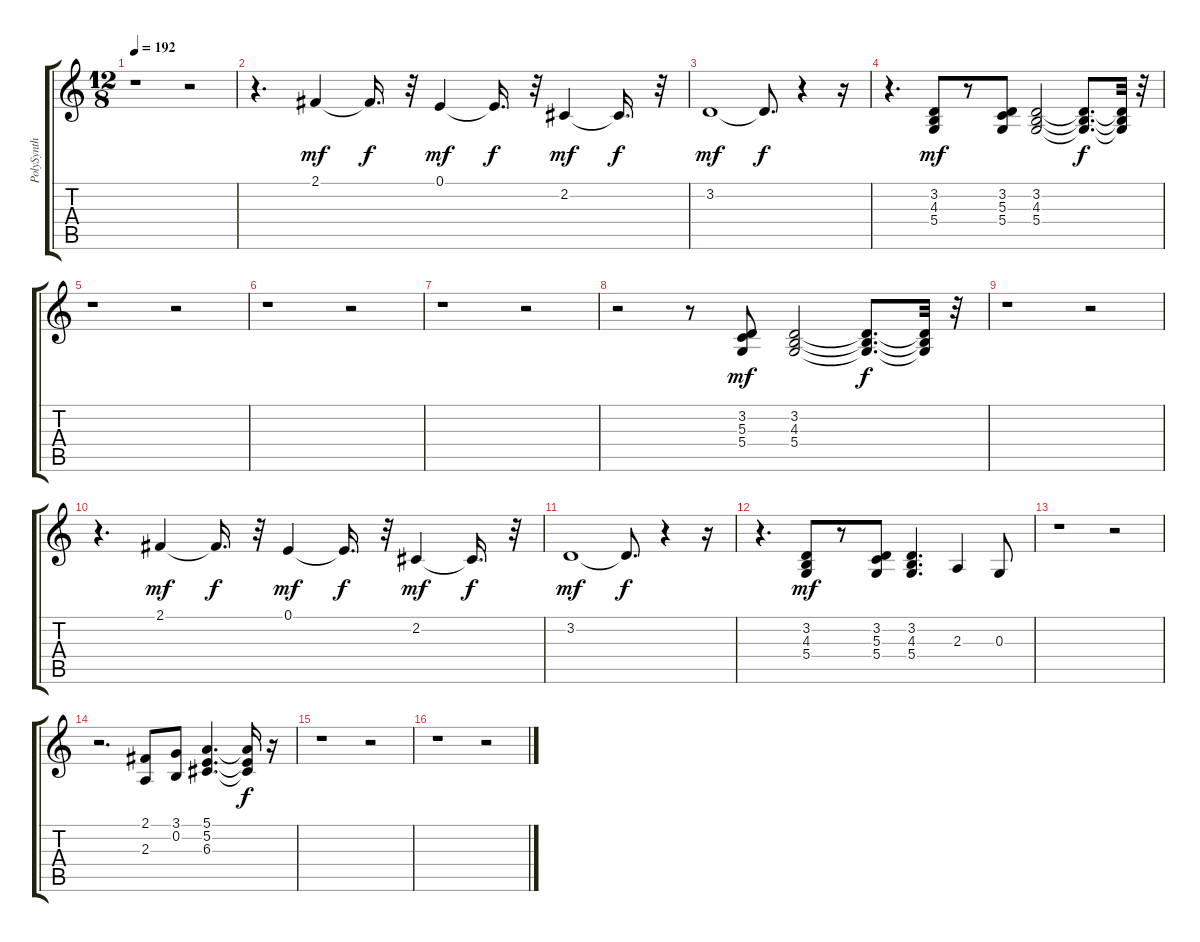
\track ("PolySynth" "PolySynth") {instrument pad3polysynth}
\staff {score tabs}
\tuning (E4 B3 G3 D3 A2 E2) {hide}
\ts (12 8)
\tempo 192
\clef g2
\ks c
r.1{dy f} r.2 |
r.4{d} 2.1.4{dy mf} 2.1{t}.16{d dy f} r.32 0.1.4{dy mf} 0.1{t}.16{d dy f} r.32 2.2.4{dy mf} 2.2{t}.16{d dy f} r.32 |
3.2.1{dy mf} 3.2{t}.8{d dy f} r.4 r.16 |
r.4{d} (3.2 4.3 5.4).8{dy mf} r.8 (3.2 5.3 5.4).8 (3.2 4.3 5.4).2 (3.2{t} 4.3{t} 5.4{t}).8{d dy f} (3.2{t} 4.3{t} 5.4{t}).32 r.32 |
r.1 r.2 |
r.1 r.2 |
r.1 r.2 |
r.2 r.8 (3.2 5.3 5.4).8{dy mf} (3.2 4.3 5.4).2 (3.2{t} 4.3{t} 5.4{t}).8{d dy f} (3.2{t} 4.3{t} 5.4{t}).32 r.32 |
r.1 r.2 |
r.4{d} 2.1.4{dy mf} 2.1{t}.16{d dy f} r.32 0.1.4{dy mf} 0.1{t}.16{d dy f} r.32 2.2.4{dy mf} 2.2{t}.16{d dy f} r.32 |
3.2.1{dy mf} 3.2{t}.8{d dy f} r.4 r.16 |
r.4{d} (3.2 4.3 5.4).8{dy mf} r.8 (3.2 5.3 5.4).8 (3.2 4.3 5.4).4{d} 2.3.4 0.3.8 |
r.1 r.2 |
r.2{d} (2.1 2.3).8 (3.1 0.2).8 (5.1 5.2 6.3).4{d} (5.1{t} 5.2{t} 6.3{t}).16{dy f} r.16 |
r.1 r.2 |
r.1 r.2
